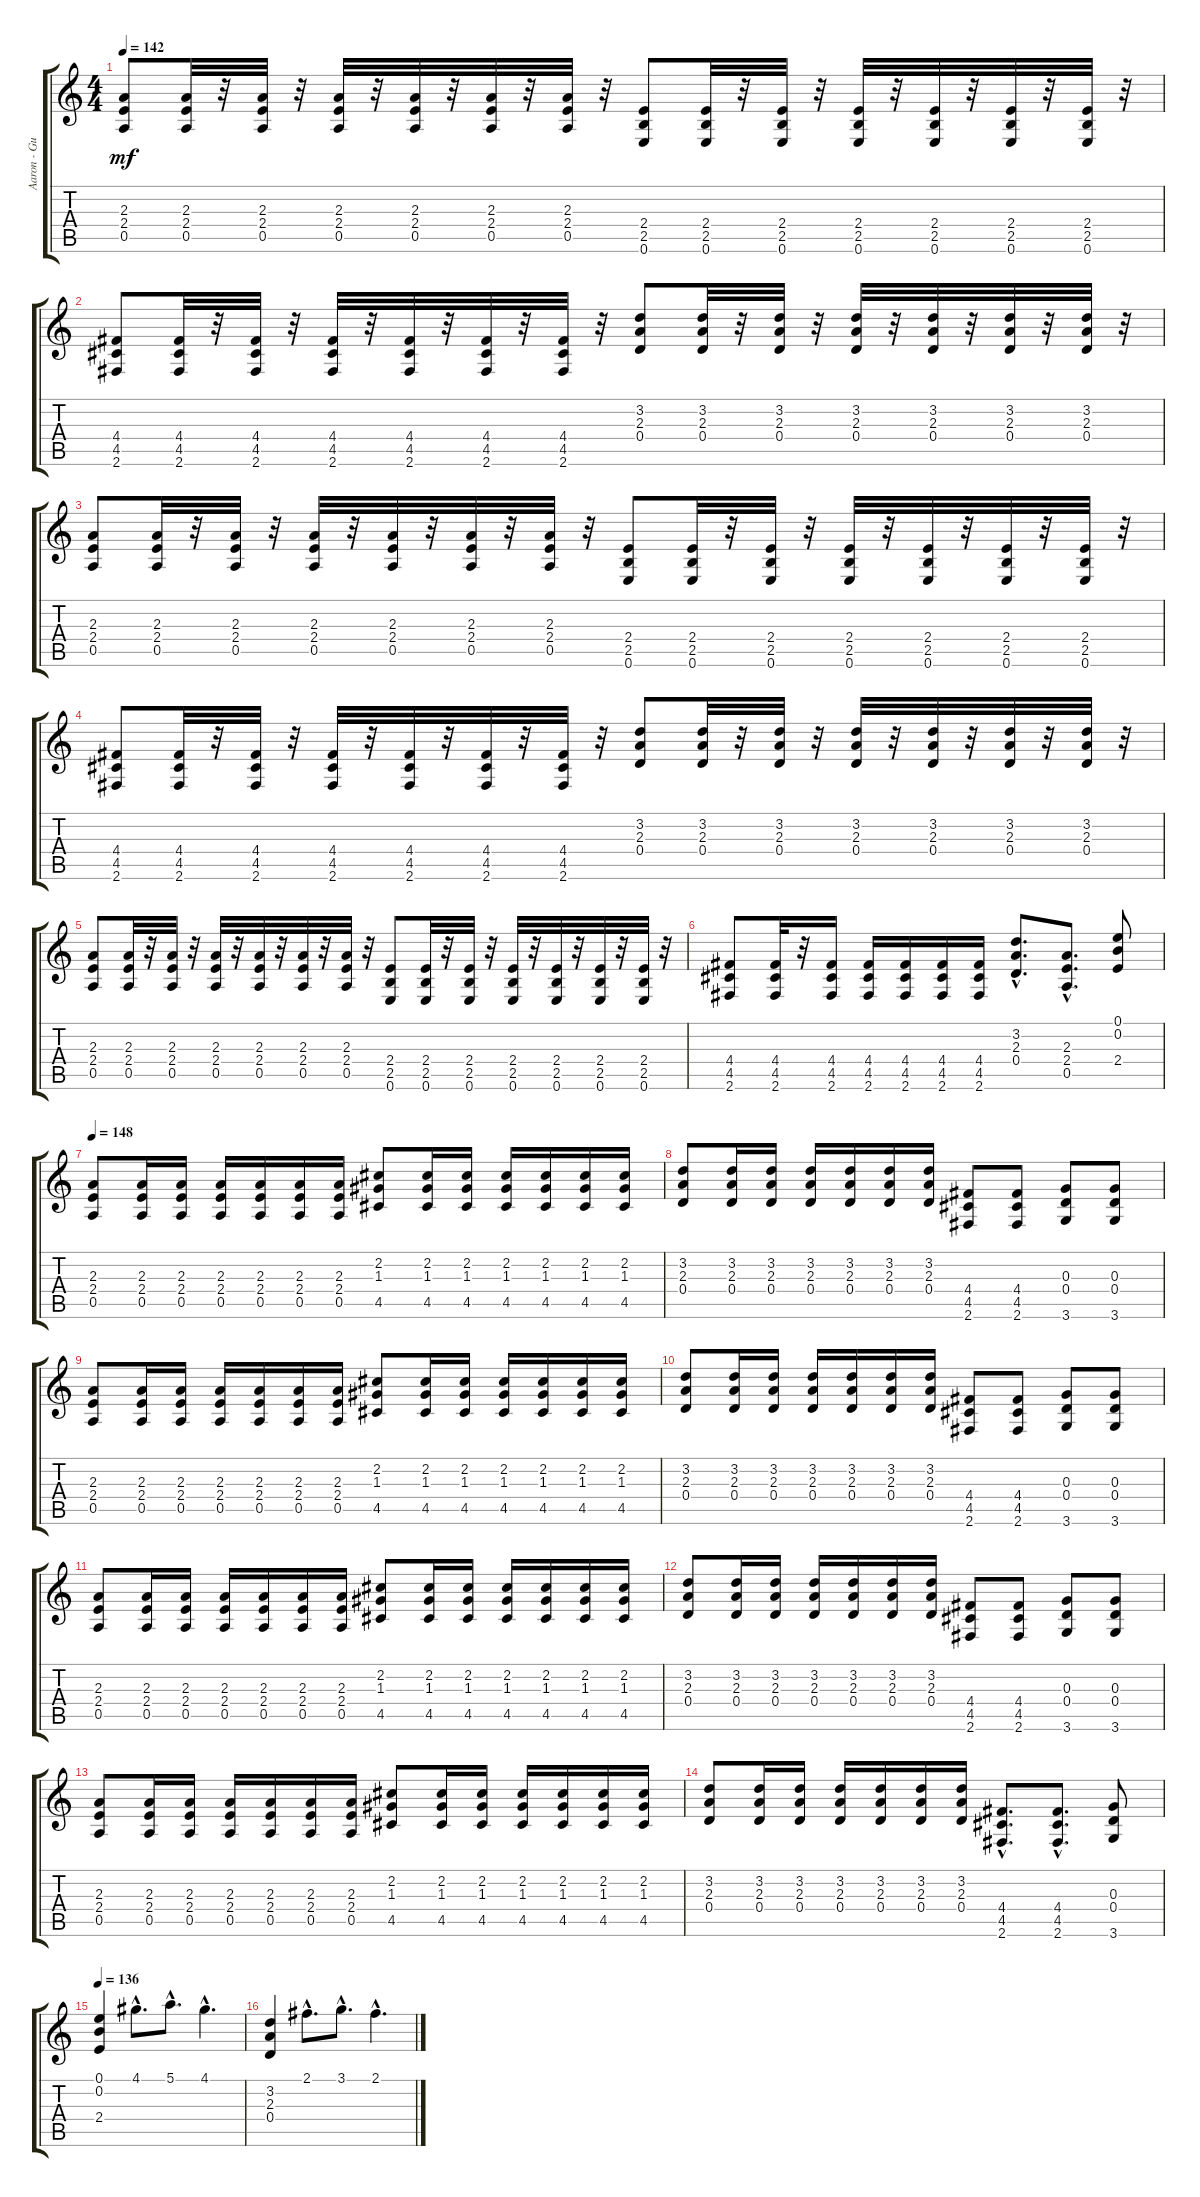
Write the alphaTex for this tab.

\track ("Aaron - Guitar 2" "Aaron - Gu") {instrument distortionguitar}
\staff {score tabs}
\tuning (E4 B3 G3 D3 A2 E2) {hide}
\ts (4 4)
\tempo 142
\clef g2
\ks c
(2.3 2.4 0.5).8{dy mf} (2.3 2.4 0.5).32 r.32 (2.3 2.4 0.5).32 r.32 (2.3 2.4 0.5).32 r.32 (2.3 2.4 0.5).32 r.32 (2.3 2.4 0.5).32 r.32 (2.3 2.4 0.5).32 r.32 (2.4 2.5 0.6).8 (2.4 2.5 0.6).32 r.32 (2.4 2.5 0.6).32 r.32 (2.4 2.5 0.6).32 r.32 (2.4 2.5 0.6).32 r.32 (2.4 2.5 0.6).32 r.32 (2.4 2.5 0.6).32 r.32 |
(4.4 4.5 2.6).8 (4.4 4.5 2.6).32 r.32 (4.4 4.5 2.6).32 r.32 (4.4 4.5 2.6).32 r.32 (4.4 4.5 2.6).32 r.32 (4.4 4.5 2.6).32 r.32 (4.4 4.5 2.6).32 r.32 (3.2 2.3 0.4).8 (3.2 2.3 0.4).32 r.32 (3.2 2.3 0.4).32 r.32 (3.2 2.3 0.4).32 r.32 (3.2 2.3 0.4).32 r.32 (3.2 2.3 0.4).32 r.32 (3.2 2.3 0.4).32 r.32 |
(2.3 2.4 0.5).8 (2.3 2.4 0.5).32 r.32 (2.3 2.4 0.5).32 r.32 (2.3 2.4 0.5).32 r.32 (2.3 2.4 0.5).32 r.32 (2.3 2.4 0.5).32 r.32 (2.3 2.4 0.5).32 r.32 (2.4 2.5 0.6).8 (2.4 2.5 0.6).32 r.32 (2.4 2.5 0.6).32 r.32 (2.4 2.5 0.6).32 r.32 (2.4 2.5 0.6).32 r.32 (2.4 2.5 0.6).32 r.32 (2.4 2.5 0.6).32 r.32 |
(4.4 4.5 2.6).8 (4.4 4.5 2.6).32 r.32 (4.4 4.5 2.6).32 r.32 (4.4 4.5 2.6).32 r.32 (4.4 4.5 2.6).32 r.32 (4.4 4.5 2.6).32 r.32 (4.4 4.5 2.6).32 r.32 (3.2 2.3 0.4).8 (3.2 2.3 0.4).32 r.32 (3.2 2.3 0.4).32 r.32 (3.2 2.3 0.4).32 r.32 (3.2 2.3 0.4).32 r.32 (3.2 2.3 0.4).32 r.32 (3.2 2.3 0.4).32 r.32 |
(2.3 2.4 0.5).8 (2.3 2.4 0.5).32 r.32 (2.3 2.4 0.5).32 r.32 (2.3 2.4 0.5).32 r.32 (2.3 2.4 0.5).32 r.32 (2.3 2.4 0.5).32 r.32 (2.3 2.4 0.5).32 r.32 (2.4 2.5 0.6).8 (2.4 2.5 0.6).32 r.32 (2.4 2.5 0.6).32 r.32 (2.4 2.5 0.6).32 r.32 (2.4 2.5 0.6).32 r.32 (2.4 2.5 0.6).32 r.32 (2.4 2.5 0.6).32 r.32 |
(4.4 4.5 2.6).8 (4.4 4.5 2.6).32 r.32 (4.4 4.5 2.6).16 (4.4 4.5 2.6).16 (4.4 4.5 2.6).16 (4.4 4.5 2.6).16 (4.4 4.5 2.6).16 (3.2{hac} 2.3{hac} 0.4{hac}).8{d} (2.3{hac} 2.4{hac} 0.5{hac}).8{d} (0.1 0.2 2.4).8 |
\tempo 148
(2.3 2.4 0.5).8 (2.3 2.4 0.5).16 (2.3 2.4 0.5).16 (2.3 2.4 0.5).16 (2.3 2.4 0.5).16 (2.3 2.4 0.5).16 (2.3 2.4 0.5).16 (2.2 1.3 4.5).8 (2.2 1.3 4.5).16 (2.2 1.3 4.5).16 (2.2 1.3 4.5).16 (2.2 1.3 4.5).16 (2.2 1.3 4.5).16 (2.2 1.3 4.5).16 |
(3.2 2.3 0.4).8 (3.2 2.3 0.4).16 (3.2 2.3 0.4).16 (3.2 2.3 0.4).16 (3.2 2.3 0.4).16 (3.2 2.3 0.4).16 (3.2 2.3 0.4).16 (4.4 4.5 2.6).8 (4.4 4.5 2.6).8 (0.3 0.4 3.6).8 (0.3 0.4 3.6).8 |
(2.3 2.4 0.5).8 (2.3 2.4 0.5).16 (2.3 2.4 0.5).16 (2.3 2.4 0.5).16 (2.3 2.4 0.5).16 (2.3 2.4 0.5).16 (2.3 2.4 0.5).16 (2.2 1.3 4.5).8 (2.2 1.3 4.5).16 (2.2 1.3 4.5).16 (2.2 1.3 4.5).16 (2.2 1.3 4.5).16 (2.2 1.3 4.5).16 (2.2 1.3 4.5).16 |
(3.2 2.3 0.4).8 (3.2 2.3 0.4).16 (3.2 2.3 0.4).16 (3.2 2.3 0.4).16 (3.2 2.3 0.4).16 (3.2 2.3 0.4).16 (3.2 2.3 0.4).16 (4.4 4.5 2.6).8 (4.4 4.5 2.6).8 (0.3 0.4 3.6).8 (0.3 0.4 3.6).8 |
(2.3 2.4 0.5).8 (2.3 2.4 0.5).16 (2.3 2.4 0.5).16 (2.3 2.4 0.5).16 (2.3 2.4 0.5).16 (2.3 2.4 0.5).16 (2.3 2.4 0.5).16 (2.2 1.3 4.5).8 (2.2 1.3 4.5).16 (2.2 1.3 4.5).16 (2.2 1.3 4.5).16 (2.2 1.3 4.5).16 (2.2 1.3 4.5).16 (2.2 1.3 4.5).16 |
(3.2 2.3 0.4).8 (3.2 2.3 0.4).16 (3.2 2.3 0.4).16 (3.2 2.3 0.4).16 (3.2 2.3 0.4).16 (3.2 2.3 0.4).16 (3.2 2.3 0.4).16 (4.4 4.5 2.6).8 (4.4 4.5 2.6).8 (0.3 0.4 3.6).8 (0.3 0.4 3.6).8 |
(2.3 2.4 0.5).8 (2.3 2.4 0.5).16 (2.3 2.4 0.5).16 (2.3 2.4 0.5).16 (2.3 2.4 0.5).16 (2.3 2.4 0.5).16 (2.3 2.4 0.5).16 (2.2 1.3 4.5).8 (2.2 1.3 4.5).16 (2.2 1.3 4.5).16 (2.2 1.3 4.5).16 (2.2 1.3 4.5).16 (2.2 1.3 4.5).16 (2.2 1.3 4.5).16 |
(3.2 2.3 0.4).8 (3.2 2.3 0.4).16 (3.2 2.3 0.4).16 (3.2 2.3 0.4).16 (3.2 2.3 0.4).16 (3.2 2.3 0.4).16 (3.2 2.3 0.4).16 (4.4{hac} 4.5{hac} 2.6{hac}).8{d} (4.4{hac} 4.5{hac} 2.6{hac}).8{d} (0.3 0.4 3.6).8 |
\tempo 136
(0.1 0.2 2.4).4 4.1{hac}.8{d} 5.1{hac}.8{d} 4.1{hac}.4{d} |
(3.2 2.3 0.4).4 2.1{hac}.8{d} 3.1{hac}.8{d} 2.1{hac}.4{d}
